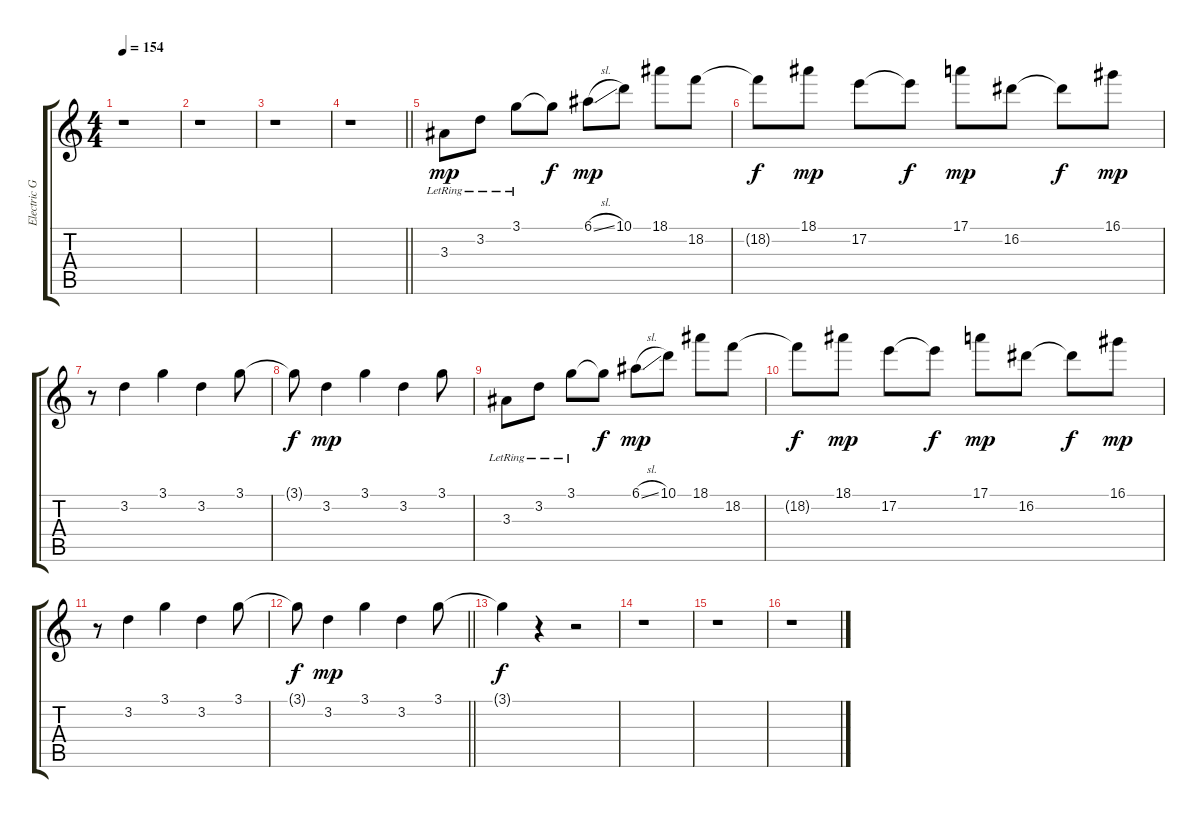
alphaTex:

\track ("Electric Guitar 2" "Electric G") {instrument overdrivenguitar}
\staff {score tabs}
\tuning (E4 B3 G3 D3 A2 E2) {hide}
\ts (4 4)
\tempo 154
\clef g2
\ks c
r.1{dy f} |
r.1 |
r.1 |
\barLineRight lightlight
r.1 |
3.3{lr}.8{dy mp} 3.2{lr}.8 3.1{lr}.8 3.1{t}.8{dy f} 6.1{sl}.8{dy mp} 10.1.8 18.1.8 18.2.8 |
18.2{t}.8{dy f} 18.1.8{dy mp} 17.2.8 17.2{t}.8{dy f} 17.1.8{dy mp} 16.2.8 16.2{t}.8{dy f} 16.1.8{dy mp} |
r.8 3.2.4 3.1.4 3.2.4 3.1.8 |
3.1{t}.8{dy f} 3.2.4{dy mp} 3.1.4 3.2.4 3.1.8 |
3.3{lr}.8 3.2{lr}.8 3.1{lr}.8 3.1{t}.8{dy f} 6.1{sl}.8{dy mp} 10.1.8 18.1.8 18.2.8 |
18.2{t}.8{dy f} 18.1.8{dy mp} 17.2.8 17.2{t}.8{dy f} 17.1.8{dy mp} 16.2.8 16.2{t}.8{dy f} 16.1.8{dy mp} |
r.8 3.2.4 3.1.4 3.2.4 3.1.8 |
\barLineRight lightlight
3.1{t}.8{dy f} 3.2.4{dy mp} 3.1.4 3.2.4 3.1.8 |
3.1{t}.4{dy f} r.4 r.2 |
r.1 |
r.1 |
r.1
